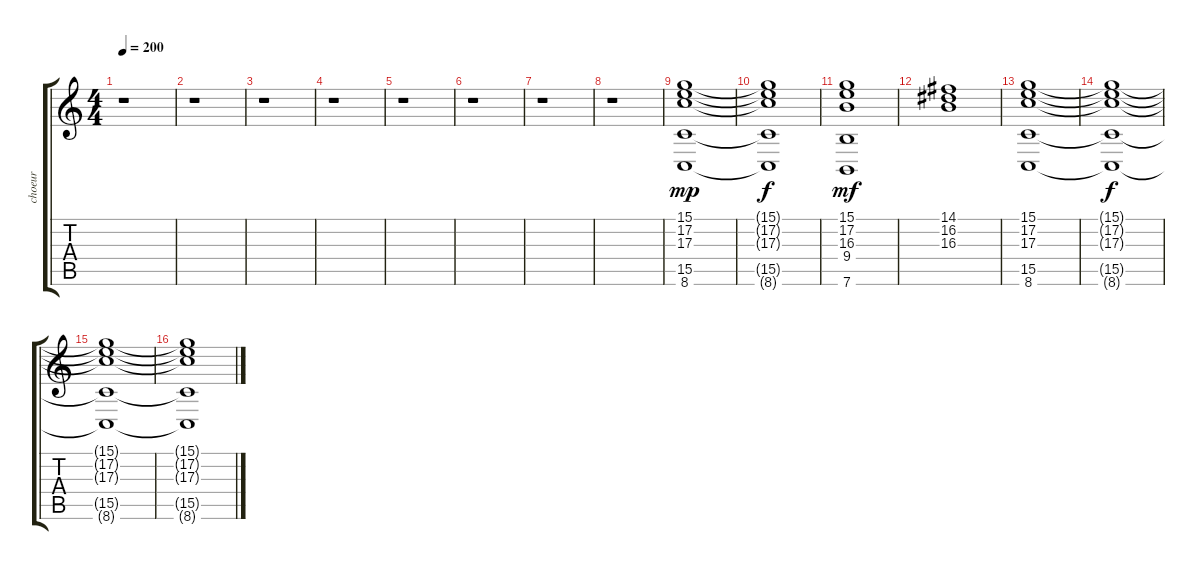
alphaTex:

\track ("choeur" "choeur") {instrument choiraahs}
\staff {score tabs}
\tuning (E4 B3 G3 D3 A2 E2) {hide}
\ts (4 4)
\tempo 200
\clef g2
\ks c
r.1{dy f} |
r.1 |
r.1 |
r.1 |
r.1 |
r.1 |
r.1 |
r.1{instrument choiraahs} |
(15.1 17.2 17.3 15.5 8.6).1{dy mp} |
(15.1{t} 17.2{t} 17.3{t} 15.5{t} 8.6{t}).1{dy f} |
(15.1 17.2 16.3 9.4 7.6).1{dy mf} |
(14.1 16.2 16.3).1 |
(15.1 17.2 17.3 15.5 8.6).1 |
(15.1{t} 17.2{t} 17.3{t} 15.5{t} 8.6{t}).1{dy f} |
(15.1{t} 17.2{t} 17.3{t} 15.5{t} 8.6{t}).1 |
(15.1{t} 17.2{t} 17.3{t} 15.5{t} 8.6{t}).1
